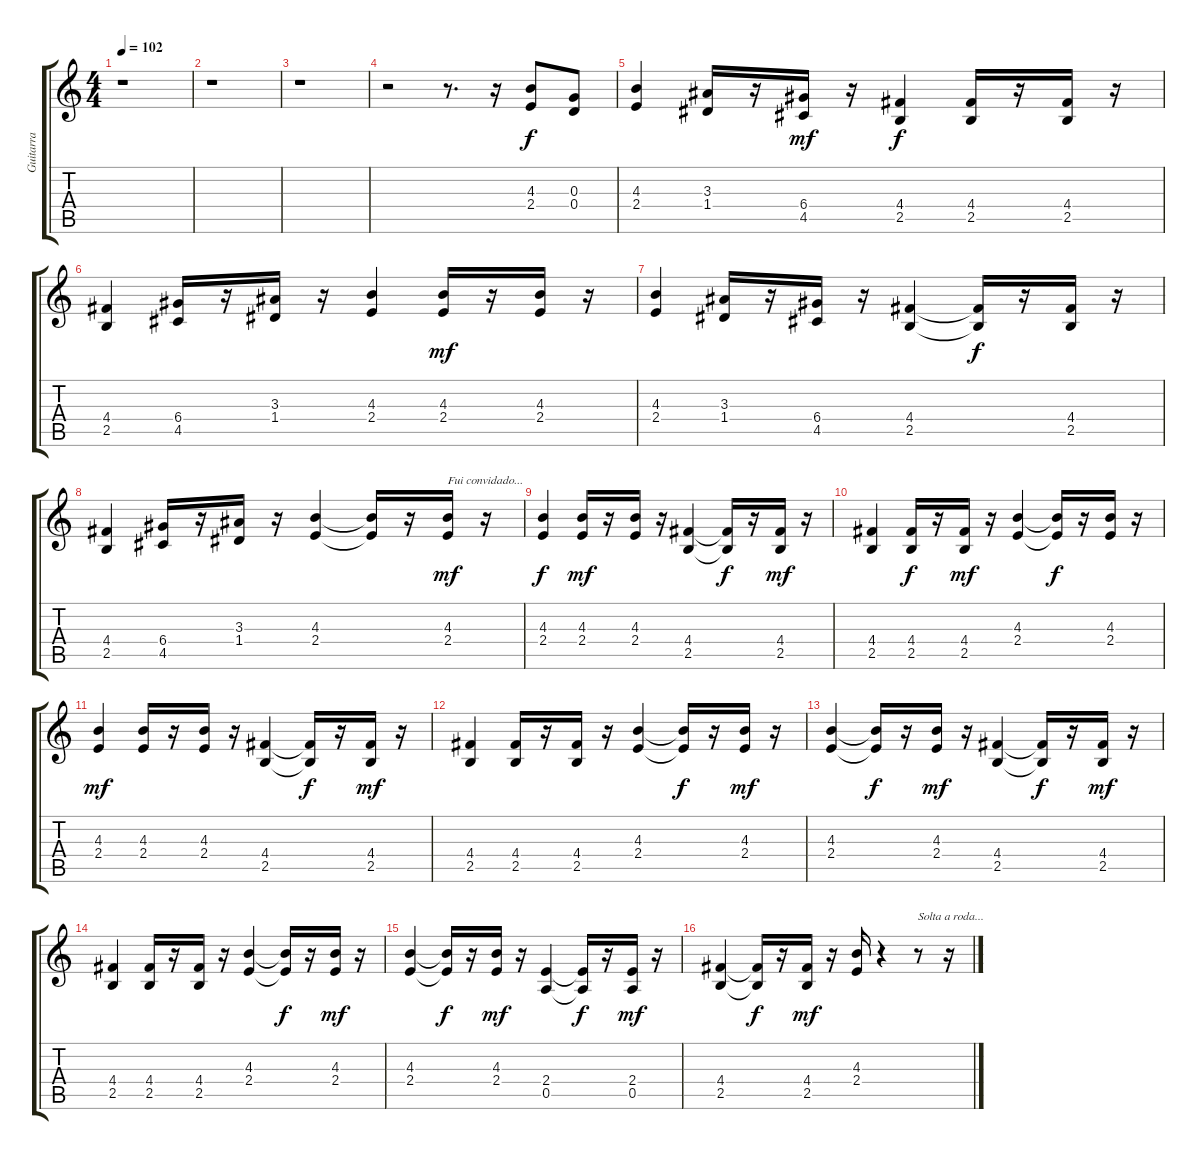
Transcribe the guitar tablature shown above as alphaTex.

\track ("Guitarra" "Guitarra") {instrument distortionguitar}
\staff {score tabs}
\tuning (E4 B3 G3 D3 A2 E2) {hide}
\ts (4 4)
\tempo 102
\clef g2
\ks c
r.1{dy f instrument distortionguitar} |
r.1 |
r.1 |
r.2 r.8{d} r.16 (4.3 2.4).8 (0.3 0.4).8 |
(4.3 2.4).4 (3.3 1.4).16 r.16 (6.4 4.5).16{dy mf} r.16 (4.4 2.5).4{dy f} (4.4 2.5).16 r.16 (4.4 2.5).16 r.16 |
(4.4 2.5).4 (6.4 4.5).16 r.16 (3.3 1.4).16 r.16 (4.3 2.4).4 (4.3 2.4).16{dy mf} r.16 (4.3 2.4).16 r.16 |
(4.3 2.4).4 (3.3 1.4).16 r.16 (6.4 4.5).16 r.16 (4.4 2.5).4 (4.4{t} 2.5{t}).16{dy f} r.16 (4.4 2.5).16 r.16 |
(4.4 2.5).4 (6.4 4.5).16 r.16 (3.3 1.4).16 r.16 (4.3 2.4).4 (4.3{t} 2.4{t}).16 r.16 (4.3 2.4).16{txt "Fui convidado..." dy mf} r.16 |
(4.3 2.4).4{dy f} (4.3 2.4).16{dy mf} r.16 (4.3 2.4).16 r.16 (4.4 2.5).4 (4.4{t} 2.5{t}).16{dy f} r.16 (4.4 2.5).16{dy mf} r.16 |
(4.4 2.5).4 (4.4 2.5).16{dy f} r.16 (4.4 2.5).16{dy mf} r.16 (4.3 2.4).4 (4.3{t} 2.4{t}).16{dy f} r.16 (4.3 2.4).16 r.16 |
(4.3 2.4).4{dy mf} (4.3 2.4).16 r.16 (4.3 2.4).16 r.16 (4.4 2.5).4 (4.4{t} 2.5{t}).16{dy f} r.16 (4.4 2.5).16{dy mf} r.16 |
(4.4 2.5).4 (4.4 2.5).16 r.16 (4.4 2.5).16 r.16 (4.3 2.4).4 (4.3{t} 2.4{t}).16{dy f} r.16 (4.3 2.4).16{dy mf} r.16 |
(4.3 2.4).4 (4.3{t} 2.4{t}).16{dy f} r.16 (4.3 2.4).16{dy mf} r.16 (4.4 2.5).4 (4.4{t} 2.5{t}).16{dy f} r.16 (4.4 2.5).16{dy mf} r.16 |
(4.4 2.5).4 (4.4 2.5).16 r.16 (4.4 2.5).16 r.16 (4.3 2.4).4 (4.3{t} 2.4{t}).16{dy f} r.16 (4.3 2.4).16{dy mf} r.16 |
(4.3 2.4).4 (4.3{t} 2.4{t}).16{dy f} r.16 (4.3 2.4).16{dy mf} r.16 (2.4 0.5).4 (2.4{t} 0.5{t}).16{dy f} r.16 (2.4 0.5).16{dy mf} r.16 |
(4.4 2.5).4 (4.4{t} 2.5{t}).16{dy f} r.16 (4.4 2.5).16{dy mf} r.16 (4.3 2.4).16 r.4 r.8{txt "Solta a roda..."} r.16
